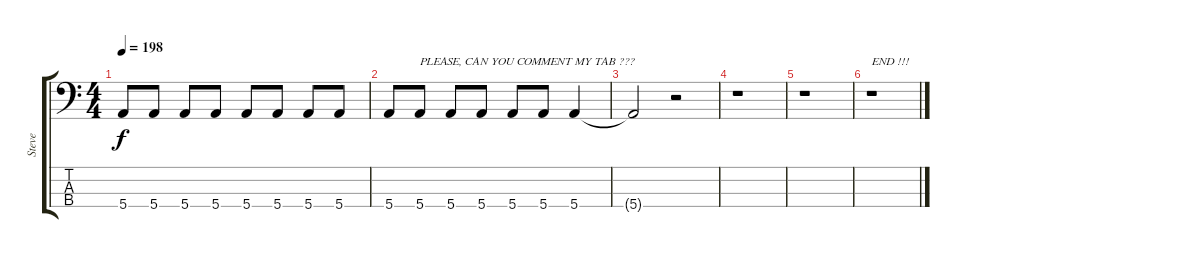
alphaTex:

\track ("Steve" "Steve") {instrument electricbassfinger}
\staff {score tabs}
\tuning (G2 D2 A1 E1) {hide}
\ts (4 4)
\tempo 198
\clef f4
\ks c
5.4.8{dy f} 5.4.8 5.4.8 5.4.8 5.4.8 5.4.8 5.4.8 5.4.8 |
5.4.8 5.4.8{txt "PLEASE, CAN YOU COMMENT MY TAB ???"} 5.4.8 5.4.8 5.4.8 5.4.8 5.4.4 |
5.4{t}.2 r.2 |
r.1 |
r.1 |
r.1{txt "END !!!"}
